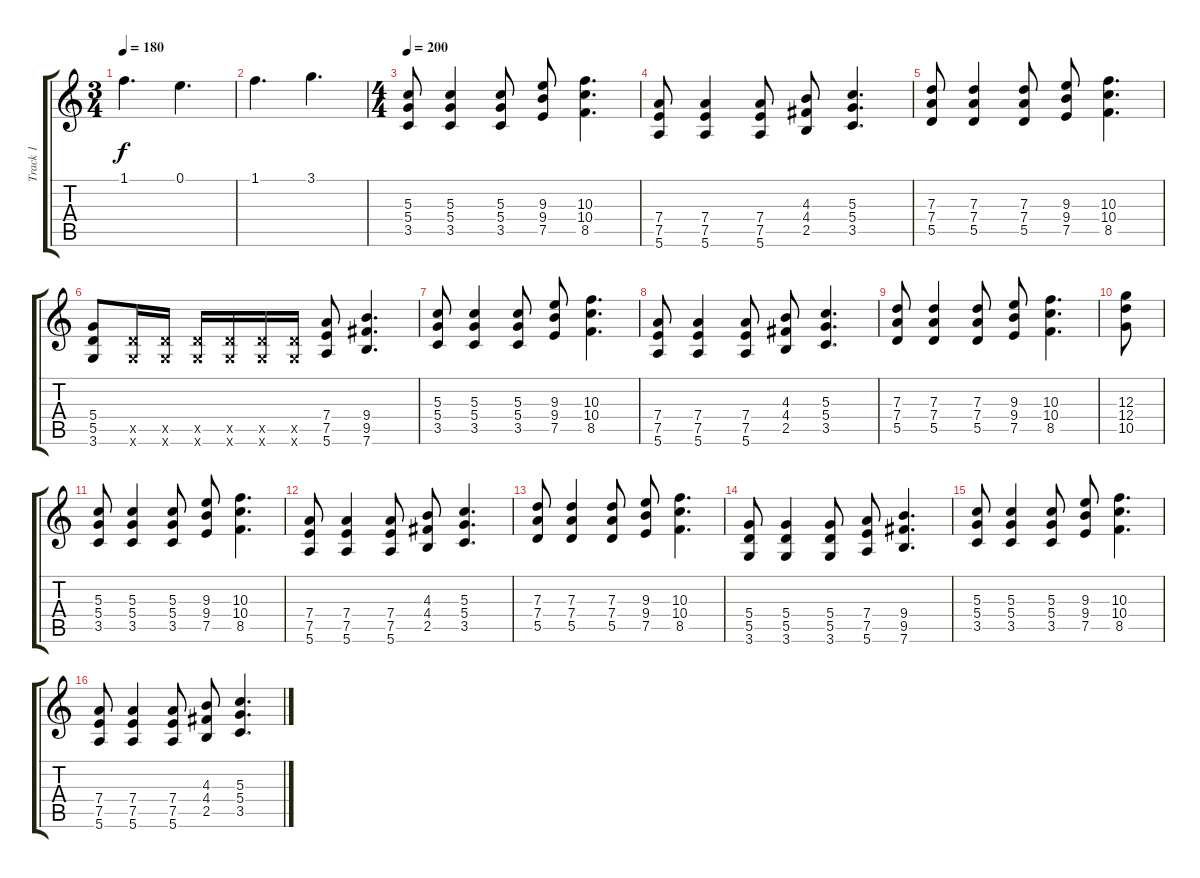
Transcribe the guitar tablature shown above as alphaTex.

\track ("Track 1" "Track 1") {instrument overdrivenguitar}
\staff {score tabs}
\tuning (E4 B3 G3 D3 A2 E2) {hide}
\ts (3 4)
\tempo 180
\clef g2
\ks c
1.1.4{d dy f} 0.1.4{d} |
1.1.4{d} 3.1.4{d} |
\ts (4 4)
\tempo 200
(5.3 5.4 3.5).8 (5.3 5.4 3.5).4 (5.3 5.4 3.5).8 (9.3 9.4 7.5).8 (10.3 10.4 8.5).4{d} |
(7.4 7.5 5.6).8 (7.4 7.5 5.6).4 (7.4 7.5 5.6).8 (4.3 4.4 2.5).8 (5.3 5.4 3.5).4{d} |
(7.3 7.4 5.5).8 (7.3 7.4 5.5).4 (7.3 7.4 5.5).8 (9.3 9.4 7.5).8 (10.3 10.4 8.5).4{d} |
(5.4 5.5 3.6).8 (5.5{x} 3.6{x}).16 (5.5{x} 3.6{x}).16 (5.5{x} 3.6{x}).16 (5.5{x} 3.6{x}).16 (5.5{x} 3.6{x}).16 (5.5{x} 3.6{x}).16 (7.4 7.5 5.6).8 (9.4 9.5 7.6).4{d} |
(5.3 5.4 3.5).8 (5.3 5.4 3.5).4 (5.3 5.4 3.5).8 (9.3 9.4 7.5).8 (10.3 10.4 8.5).4{d} |
(7.4 7.5 5.6).8 (7.4 7.5 5.6).4 (7.4 7.5 5.6).8 (4.3 4.4 2.5).8 (5.3 5.4 3.5).4{d} |
(7.3 7.4 5.5).8 (7.3 7.4 5.5).4 (7.3 7.4 5.5).8 (9.3 9.4 7.5).8 (10.3 10.4 8.5).4{d} |
(12.3 12.4 10.5).8 |
(5.3 5.4 3.5).8 (5.3 5.4 3.5).4 (5.3 5.4 3.5).8 (9.3 9.4 7.5).8 (10.3 10.4 8.5).4{d} |
(7.4 7.5 5.6).8 (7.4 7.5 5.6).4 (7.4 7.5 5.6).8 (4.3 4.4 2.5).8 (5.3 5.4 3.5).4{d} |
(7.3 7.4 5.5).8 (7.3 7.4 5.5).4 (7.3 7.4 5.5).8 (9.3 9.4 7.5).8 (10.3 10.4 8.5).4{d} |
(5.4 5.5 3.6).8 (5.4 5.5 3.6).4 (5.4 5.5 3.6).8 (7.4 7.5 5.6).8 (9.4 9.5 7.6).4{d} |
(5.3 5.4 3.5).8 (5.3 5.4 3.5).4 (5.3 5.4 3.5).8 (9.3 9.4 7.5).8 (10.3 10.4 8.5).4{d} |
(7.4 7.5 5.6).8 (7.4 7.5 5.6).4 (7.4 7.5 5.6).8 (4.3 4.4 2.5).8 (5.3 5.4 3.5).4{d}
